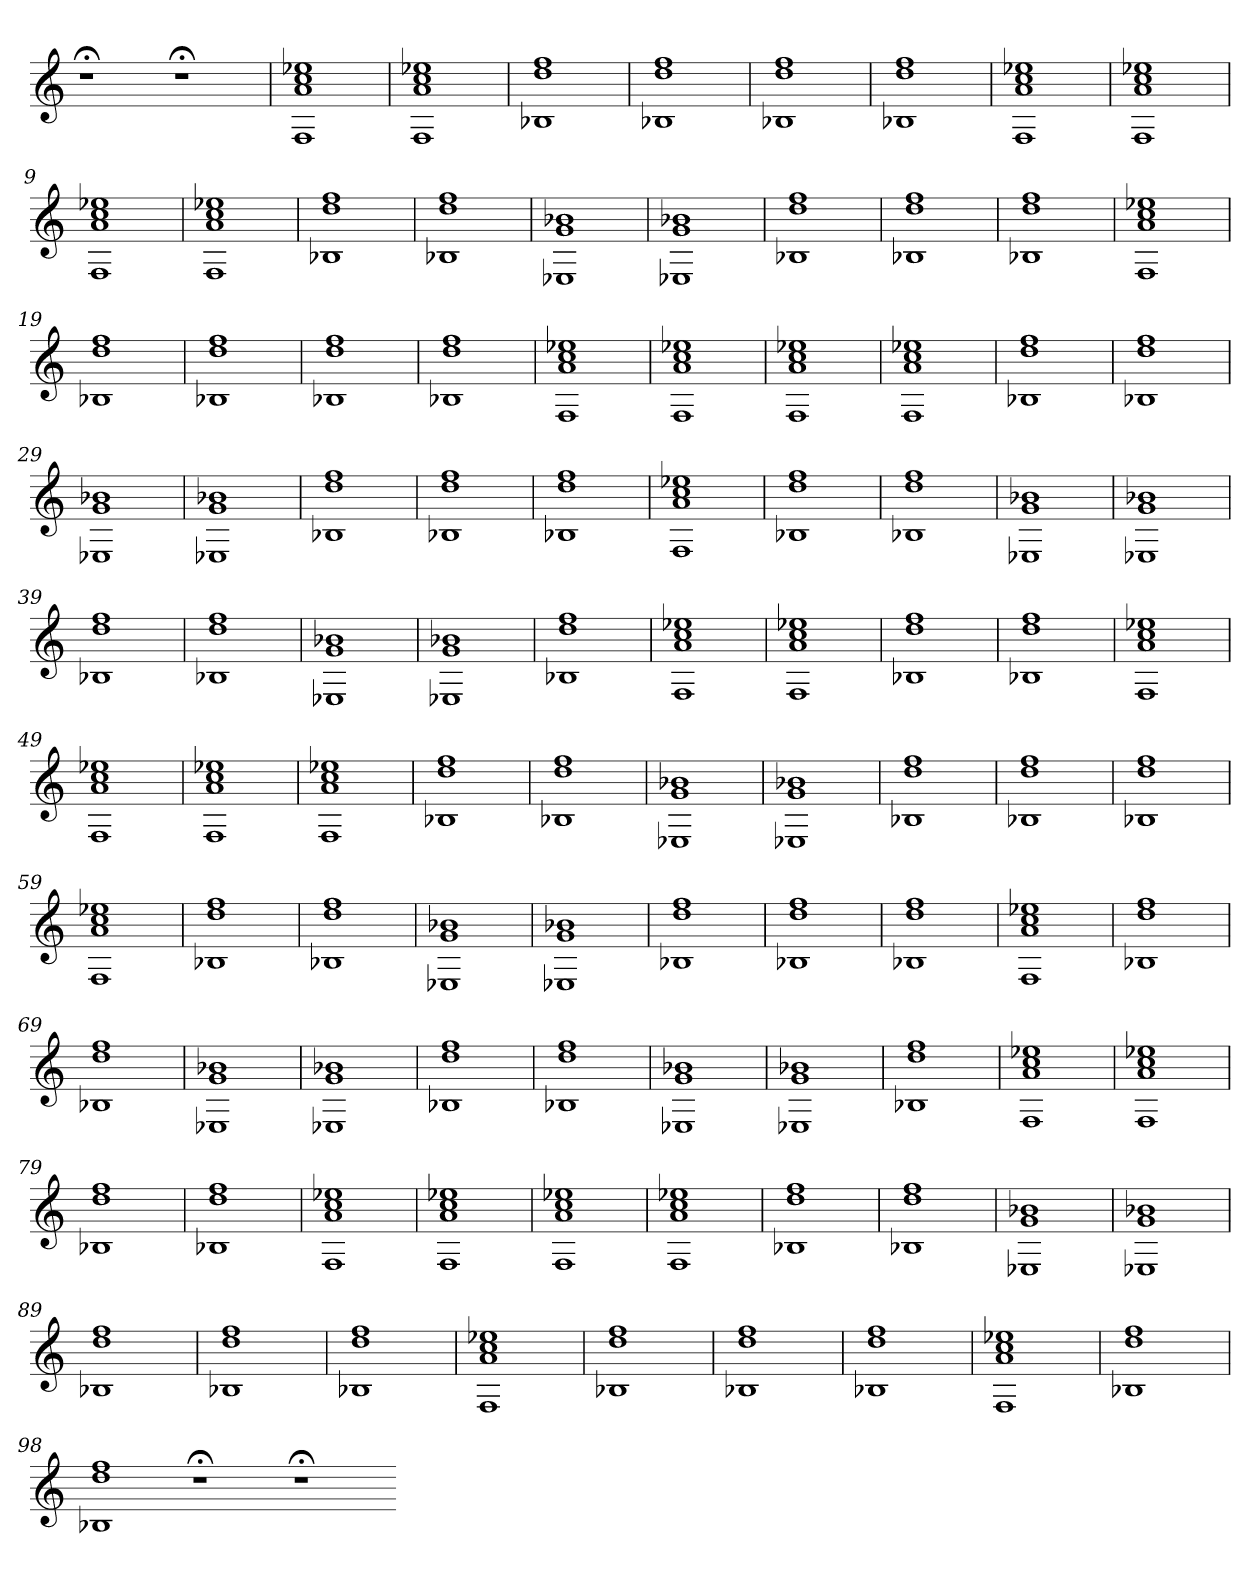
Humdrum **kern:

**kern
*part1
*staff1
=
1r;<
1r;<
=1
1F 1a 1cc 1ee-X
=2
1F 1a 1cc 1ee-X
=3
1B-X 1dd 1ff
=4
1B-X 1dd 1ff
=5
1B-X 1dd 1ff
=6
1B-X 1dd 1ff
=7
1F 1a 1cc 1ee-X
=8
1F 1a 1cc 1ee-X
=9
1F 1a 1cc 1ee-X
=10
1F 1a 1cc 1ee-X
=11
1B-X 1dd 1ff
=12
1B-X 1dd 1ff
=13
1E-X 1g 1b-X
=14
1E-X 1g 1b-X
=15
1B-X 1dd 1ff
=16
1B-X 1dd 1ff
=17
1B-X 1dd 1ff
=18
1F 1a 1cc 1ee-X
=19
1B-X 1dd 1ff
=20
1B-X 1dd 1ff
=21
1B-X 1dd 1ff
=22
1B-X 1dd 1ff
=23
1F 1a 1cc 1ee-X
=24
1F 1a 1cc 1ee-X
=25
1F 1a 1cc 1ee-X
=26
1F 1a 1cc 1ee-X
=27
1B-X 1dd 1ff
=28
1B-X 1dd 1ff
=29
1E-X 1g 1b-X
=30
1E-X 1g 1b-X
=31
1B-X 1dd 1ff
=32
1B-X 1dd 1ff
=33
1B-X 1dd 1ff
=34
1F 1a 1cc 1ee-X
=35
1B-X 1dd 1ff
=36
1B-X 1dd 1ff
=37
1E-X 1g 1b-X
=38
1E-X 1g 1b-X
=39
1B-X 1dd 1ff
=40
1B-X 1dd 1ff
=41
1E-X 1g 1b-X
=42
1E-X 1g 1b-X
=43
1B-X 1dd 1ff
=44
1F 1a 1cc 1ee-X
=45
1F 1a 1cc 1ee-X
=46
1B-X 1dd 1ff
=47
1B-X 1dd 1ff
=48
1F 1a 1cc 1ee-X
=49
1F 1a 1cc 1ee-X
=50
1F 1a 1cc 1ee-X
=51
1F 1a 1cc 1ee-X
=52
1B-X 1dd 1ff
=53
1B-X 1dd 1ff
=54
1E-X 1g 1b-X
=55
1E-X 1g 1b-X
=56
1B-X 1dd 1ff
=57
1B-X 1dd 1ff
=58
1B-X 1dd 1ff
=59
1F 1a 1cc 1ee-X
=60
1B-X 1dd 1ff
=61
1B-X 1dd 1ff
=62
1E-X 1g 1b-X
=63
1E-X 1g 1b-X
=64
1B-X 1dd 1ff
=65
1B-X 1dd 1ff
=66
1B-X 1dd 1ff
=67
1F 1a 1cc 1ee-X
=68
1B-X 1dd 1ff
=69
1B-X 1dd 1ff
=70
1E-X 1g 1b-X
=71
1E-X 1g 1b-X
=72
1B-X 1dd 1ff
=73
1B-X 1dd 1ff
=74
1E-X 1g 1b-X
=75
1E-X 1g 1b-X
=76
1B-X 1dd 1ff
=77
1F 1a 1cc 1ee-X
=78
1F 1a 1cc 1ee-X
=79
1B-X 1dd 1ff
=80
1B-X 1dd 1ff
=81
1F 1a 1cc 1ee-X
=82
1F 1a 1cc 1ee-X
=83
1F 1a 1cc 1ee-X
=84
1F 1a 1cc 1ee-X
=85
1B-X 1dd 1ff
=86
1B-X 1dd 1ff
=87
1E-X 1g 1b-X
=88
1E-X 1g 1b-X
=89
1B-X 1dd 1ff
=90
1B-X 1dd 1ff
=91
1B-X 1dd 1ff
=92
1F 1a 1cc 1ee-X
=93
1B-X 1dd 1ff
=94
1B-X 1dd 1ff
=95
1B-X 1dd 1ff
=96
1F 1a 1cc 1ee-X
=97
1B-X 1dd 1ff
=98
1B-X 1dd 1ff
1r;<
1r;<
=-
*-
